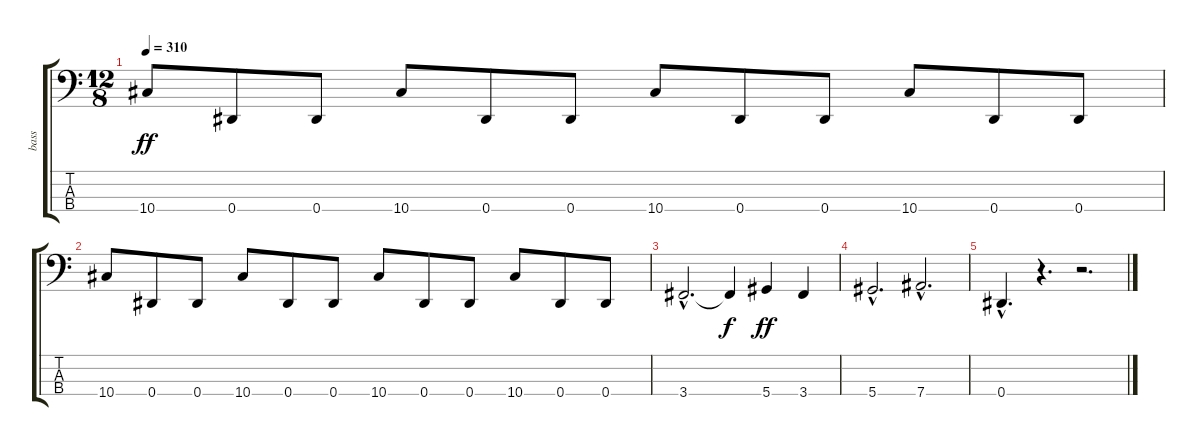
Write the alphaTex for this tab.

\track ("bass" "bass") {instrument electricbassfinger}
\staff {score tabs}
\tuning (Gb2 Db2 Ab1 Eb1) {hide}
\ts (12 8)
\tempo 310
\clef f4
\ks c
10.4.8{dy ff} 0.4.8 0.4.8 10.4.8 0.4.8 0.4.8 10.4.8 0.4.8 0.4.8 10.4.8 0.4.8 0.4.8 |
10.4.8 0.4.8 0.4.8 10.4.8 0.4.8 0.4.8 10.4.8 0.4.8 0.4.8 10.4.8 0.4.8 0.4.8 |
3.4{hac}.2{d} 3.4{t}.4{dy f} 5.4.4{dy ff} 3.4.4 |
5.4{hac}.2{d} 7.4{hac}.2{d} |
0.4{hac}.4{d} r.4{d} r.2{d}
